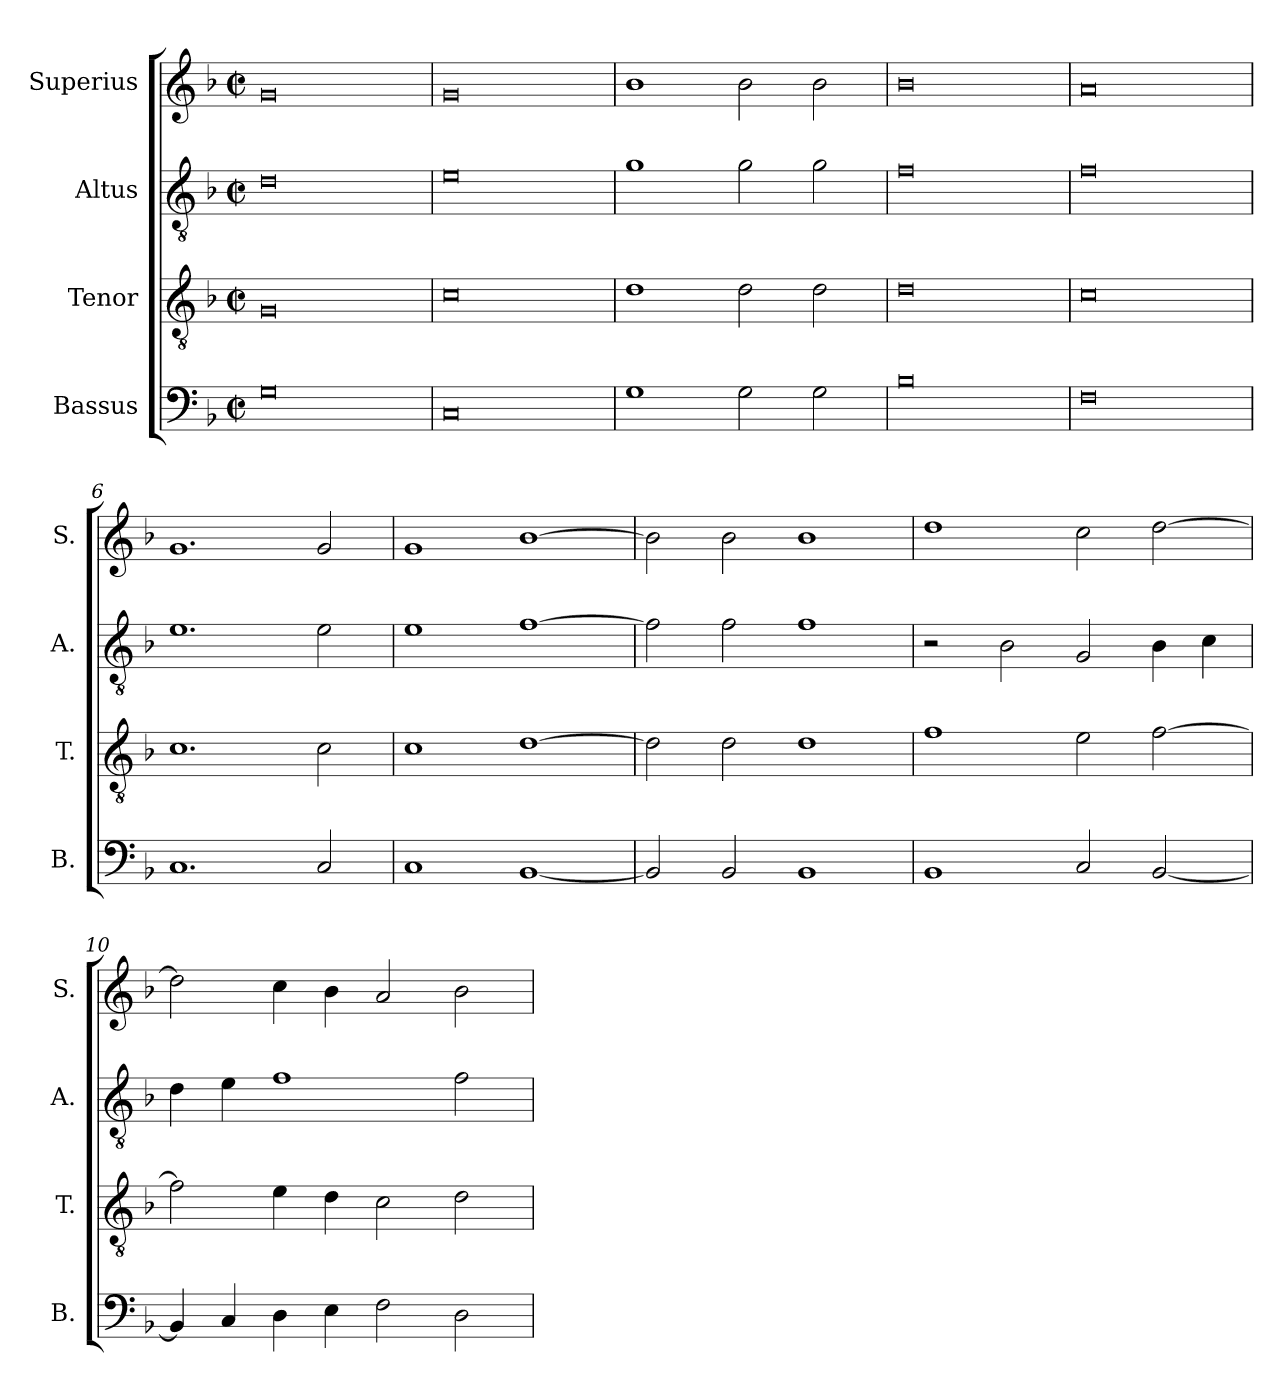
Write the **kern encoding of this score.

**kern	**kern	**kern	**kern
*part4	*part3	*part2	*part1
*staff4	*staff3	*staff2	*staff1
*I"Bassus	*I"Tenor	*I"Altus	*I"Superius
*I'B.	*I'T.	*I'A.	*I'S.
!!LO:PB:g=z
*clefF4	*clefGv2	*clefGv2	*clefG2
*	*ITrd7c12	*ITrd7c12	*
*k[b-]	*k[b-]	*k[b-]	*k[b-]
*F:	*F:	*F:	*F:
*M2/2	*M2/2	*M2/2	*M2/2
*met(c|)	*met(c|)	*met(c|)	*met(c|)
=1	=1	=1	=1
0Gi	0GGi	0Di	0gi
=2	=2	=2	=2
0Ci	0Ci	0Ei	0gi
=3	=3	=3	=3
1Gi	1Di	1Gi	1b-i
2Gi\	2Di\	2Gi\	2b-i\
2Gi\	2Di\	2Gi\	2b-i\
=4	=4	=4	=4
0B-i	0Di	0Fi	0b-i
=5	=5	=5	=5
0Fi	0Ci	0Fi	0ai
=6	=6	=6	=6
1.Ci	1.Ci	1.Ei	1.gi
2Ci/	2Ci\	2Ei\	2gi/
=7	=7	=7	=7
1Ci	1Ci	1Ei	1gi
[<1BB-i	[>1Di	[>1Fi	[>1b-i
!!LO:LB:g=z
=8	=8	=8	=8
2BB-i/]	2Di\]	2Fi\]	2b-i\]
2BB-i/	2Di\	2Fi\	2b-i\
1BB-i	1Di	1Fi	1b-i
=9	=9	=9	=9
1BB-i	1Fi	2r	1ddi
.	.	2BB-i\	.
2Ci/	2Ei\	2GGi/	2cci\
[<2BB-i/	[>2Fi\	4BB-i\	[>2ddi\
.	.	4Ci\	.
=10	=10	=10	=10
4BB-i/]	2Fi\]	4Di\	2ddi\]
4Ci/	.	4Ei\	.
4Di\	4Ei\	1Fi	4cci\
4Ei\	4Di\	.	4b-i\
2Fi\	2Ci\	.	2ai/
2Di\	2Di\	2Fi\	2b-i\
=	=	=	=
*-	*-	*-	*-
